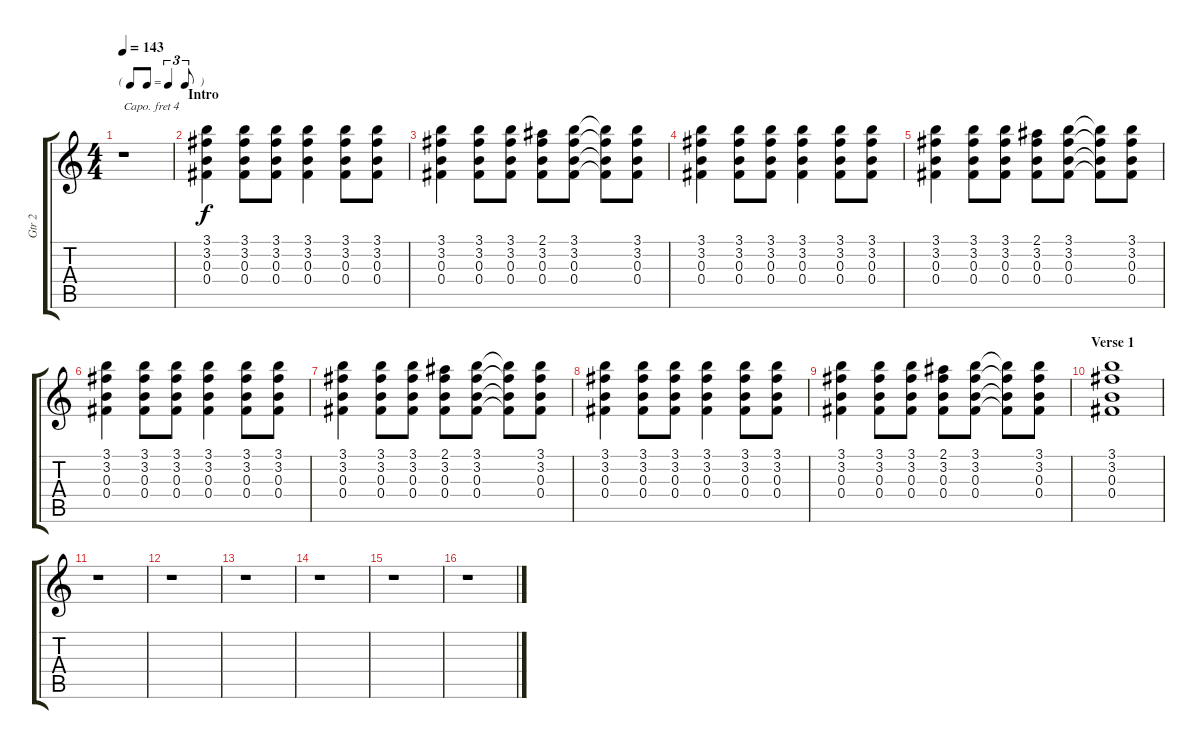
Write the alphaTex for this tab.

\track ("Gtr 2" "Gtr 2") {instrument overdrivenguitar}
\staff {score tabs}
\capo 4
\tuning (E4 B3 G3 D3 A2 E2) {hide}
\ts (4 4)
\tf triplet8th
\tempo 143
\clef g2
\ks c
r.1{dy f instrument overdrivenguitar} |
\section ("" "Intro")
(3.1 3.2 0.3 0.4).4 (3.1 3.2 0.3 0.4).8 (3.1 3.2 0.3 0.4).8 (3.1 3.2 0.3 0.4).4 (3.1 3.2 0.3 0.4).8 (3.1 3.2 0.3 0.4).8 |
(3.1 3.2 0.3 0.4).4 (3.1 3.2 0.3 0.4).8 (3.1 3.2 0.3 0.4).8 (2.1 3.2 0.3 0.4).8 (3.1 3.2 0.3 0.4).8 (3.1{t} 3.2{t} 0.3{t} 0.4{t}).8 (3.1 3.2 0.3 0.4).8 |
(3.1 3.2 0.3 0.4).4 (3.1 3.2 0.3 0.4).8 (3.1 3.2 0.3 0.4).8 (3.1 3.2 0.3 0.4).4 (3.1 3.2 0.3 0.4).8 (3.1 3.2 0.3 0.4).8 |
(3.1 3.2 0.3 0.4).4 (3.1 3.2 0.3 0.4).8 (3.1 3.2 0.3 0.4).8 (2.1 3.2 0.3 0.4).8 (3.1 3.2 0.3 0.4).8 (3.1{t} 3.2{t} 0.3{t} 0.4{t}).8 (3.1 3.2 0.3 0.4).8 |
(3.1 3.2 0.3 0.4).4 (3.1 3.2 0.3 0.4).8 (3.1 3.2 0.3 0.4).8 (3.1 3.2 0.3 0.4).4 (3.1 3.2 0.3 0.4).8 (3.1 3.2 0.3 0.4).8 |
(3.1 3.2 0.3 0.4).4 (3.1 3.2 0.3 0.4).8 (3.1 3.2 0.3 0.4).8 (2.1 3.2 0.3 0.4).8 (3.1 3.2 0.3 0.4).8 (3.1{t} 3.2{t} 0.3{t} 0.4{t}).8 (3.1 3.2 0.3 0.4).8 |
(3.1 3.2 0.3 0.4).4 (3.1 3.2 0.3 0.4).8 (3.1 3.2 0.3 0.4).8 (3.1 3.2 0.3 0.4).4 (3.1 3.2 0.3 0.4).8 (3.1 3.2 0.3 0.4).8 |
(3.1 3.2 0.3 0.4).4 (3.1 3.2 0.3 0.4).8 (3.1 3.2 0.3 0.4).8 (2.1 3.2 0.3 0.4).8 (3.1 3.2 0.3 0.4).8 (3.1{t} 3.2{t} 0.3{t} 0.4{t}).8 (3.1 3.2 0.3 0.4).8 |
\section ("" "Verse 1")
(3.1 3.2 0.3 0.4).1 |
r.1 |
r.1 |
r.1 |
r.1 |
r.1 |
r.1
